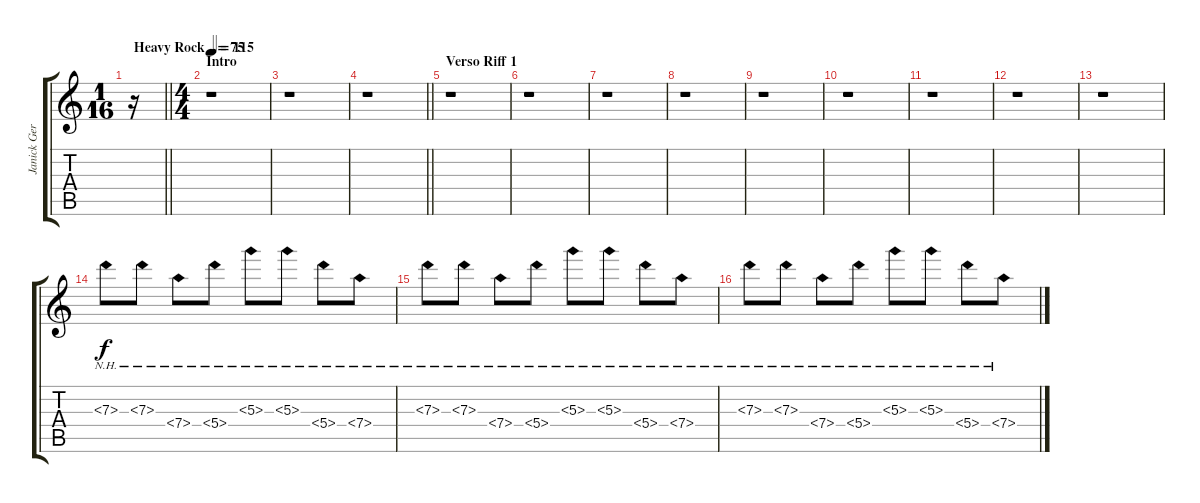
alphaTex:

\track ("Janick Gers" "Janick Ger") {instrument overdrivenguitar}
\staff {score tabs}
\tuning (E4 B3 G3 D3 A2 E2) {hide}
\ts (1 16)
\tempo (115 "Heavy Rock")
\clef g2
\barLineRight lightlight
\ks c
r.16{dy f instrument overdrivenguitar} |
\ts (4 4)
\section ("" "Intro")
\tempo 75
r.1 |
r.1 |
\barLineRight lightlight
r.1 |
\section ("" "Verso Riff 1")
r.1 |
r.1 |
r.1 |
r.1 |
r.1 |
r.1 |
r.1 |
r.1 |
r.1 |
7.3{nh}.8{volume 8 instrument electricguitarmuted} 7.3{nh}.8 7.4{nh}.8 5.4{nh}.8 5.3{nh}.8 5.3{nh}.8 5.4{nh}.8 7.4{nh}.8 |
7.3{nh}.8 7.3{nh}.8 7.4{nh}.8 5.4{nh}.8 5.3{nh}.8 5.3{nh}.8 5.4{nh}.8 7.4{nh}.8 |
7.3{nh}.8 7.3{nh}.8 7.4{nh}.8 5.4{nh}.8 5.3{nh}.8 5.3{nh}.8 5.4{nh}.8 7.4{nh}.8
